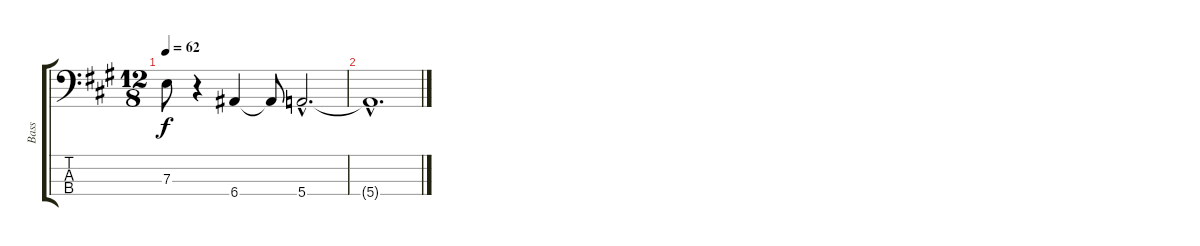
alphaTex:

\track ("Bass" "Bass") {instrument electricbassfinger}
\staff {score tabs}
\tuning (G2 D2 A1 E1) {hide}
\ts (12 8)
\tempo 62
\clef f4
\ks a
7.3.8{dy f} r.4 6.4.4 6.4{t}.8 5.4{hac}.2{d} |
5.4{hac t}.1{d}
